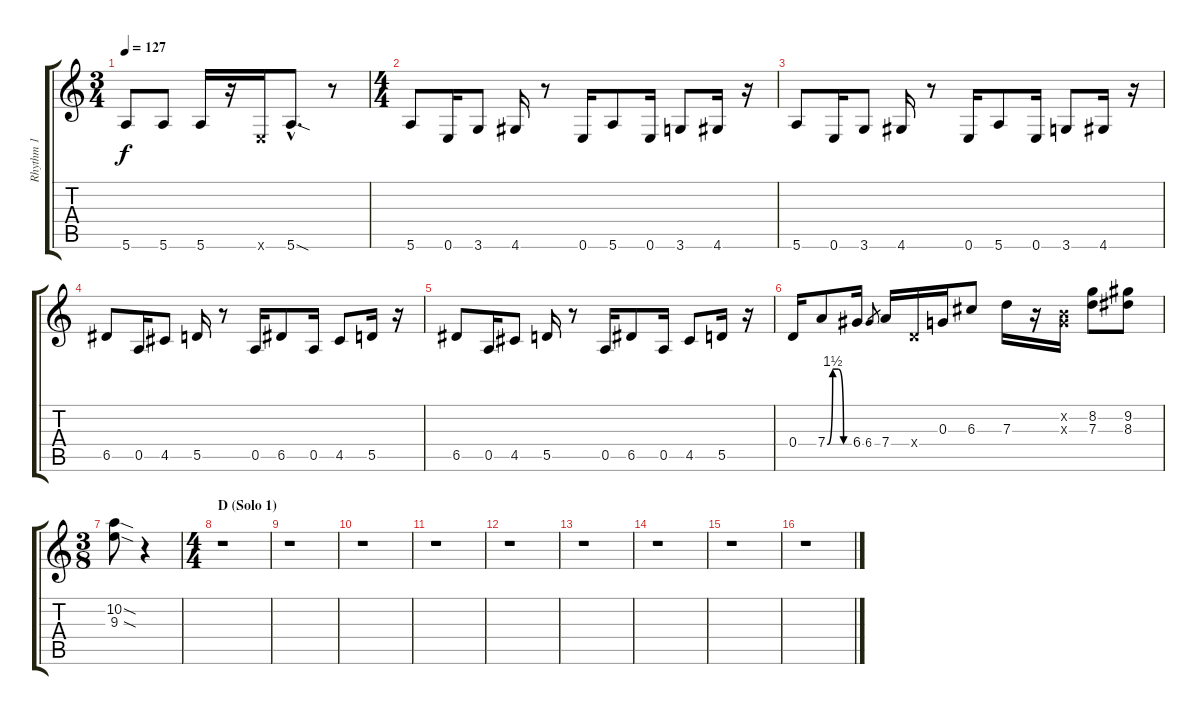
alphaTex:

\track ("Rhythm 1" "Rhythm 1") {instrument distortionguitar}
\staff {score tabs}
\tuning (E4 B3 G3 D3 A2 E2) {hide}
\ts (3 4)
\tempo 127
\clef g2
\ks c
5.6.8{dy f} 5.6.8 5.6.16 r.16 0.6{x}.16 5.6{sod hac}.8{d} r.8 |
\ts (4 4)
5.6.8 0.6.16 3.6.8 4.6.16 r.8 0.6.16 5.6.8 0.6.16 3.6.8 4.6.16 r.16 |
5.6.8 0.6.16 3.6.8 4.6.16 r.8 0.6.16 5.6.8 0.6.16 3.6.8 4.6.16 r.16 |
6.5.8 0.5.16 4.5.8 5.5.16 r.8 0.5.16 6.5.8 0.5.16 4.5.8 5.5.16 r.16 |
6.5.8 0.5.16 4.5.8 5.5.16 r.8 0.5.16 6.5.8 0.5.16 4.5.8 5.5.16 r.16 |
0.4.16 7.4{be (custom 0 0 15 6 30 6 45 0 60 0)}.8 6.4.16 6.4.8{gr} 7.4.16 0.4{x}.16 0.3.16 6.3.8 7.3.16 r.16 (0.2{x} 0.3{x}).16 (8.2 7.3).8 (9.2 8.3).8 |
\ts (3 8)
(10.2{sod} 9.3{sod}).8 r.4 |
\ts (4 4)
\section ("" "D (Solo 1)")
r.1 |
r.1 |
r.1 |
r.1 |
r.1 |
r.1 |
r.1 |
r.1 |
r.1
